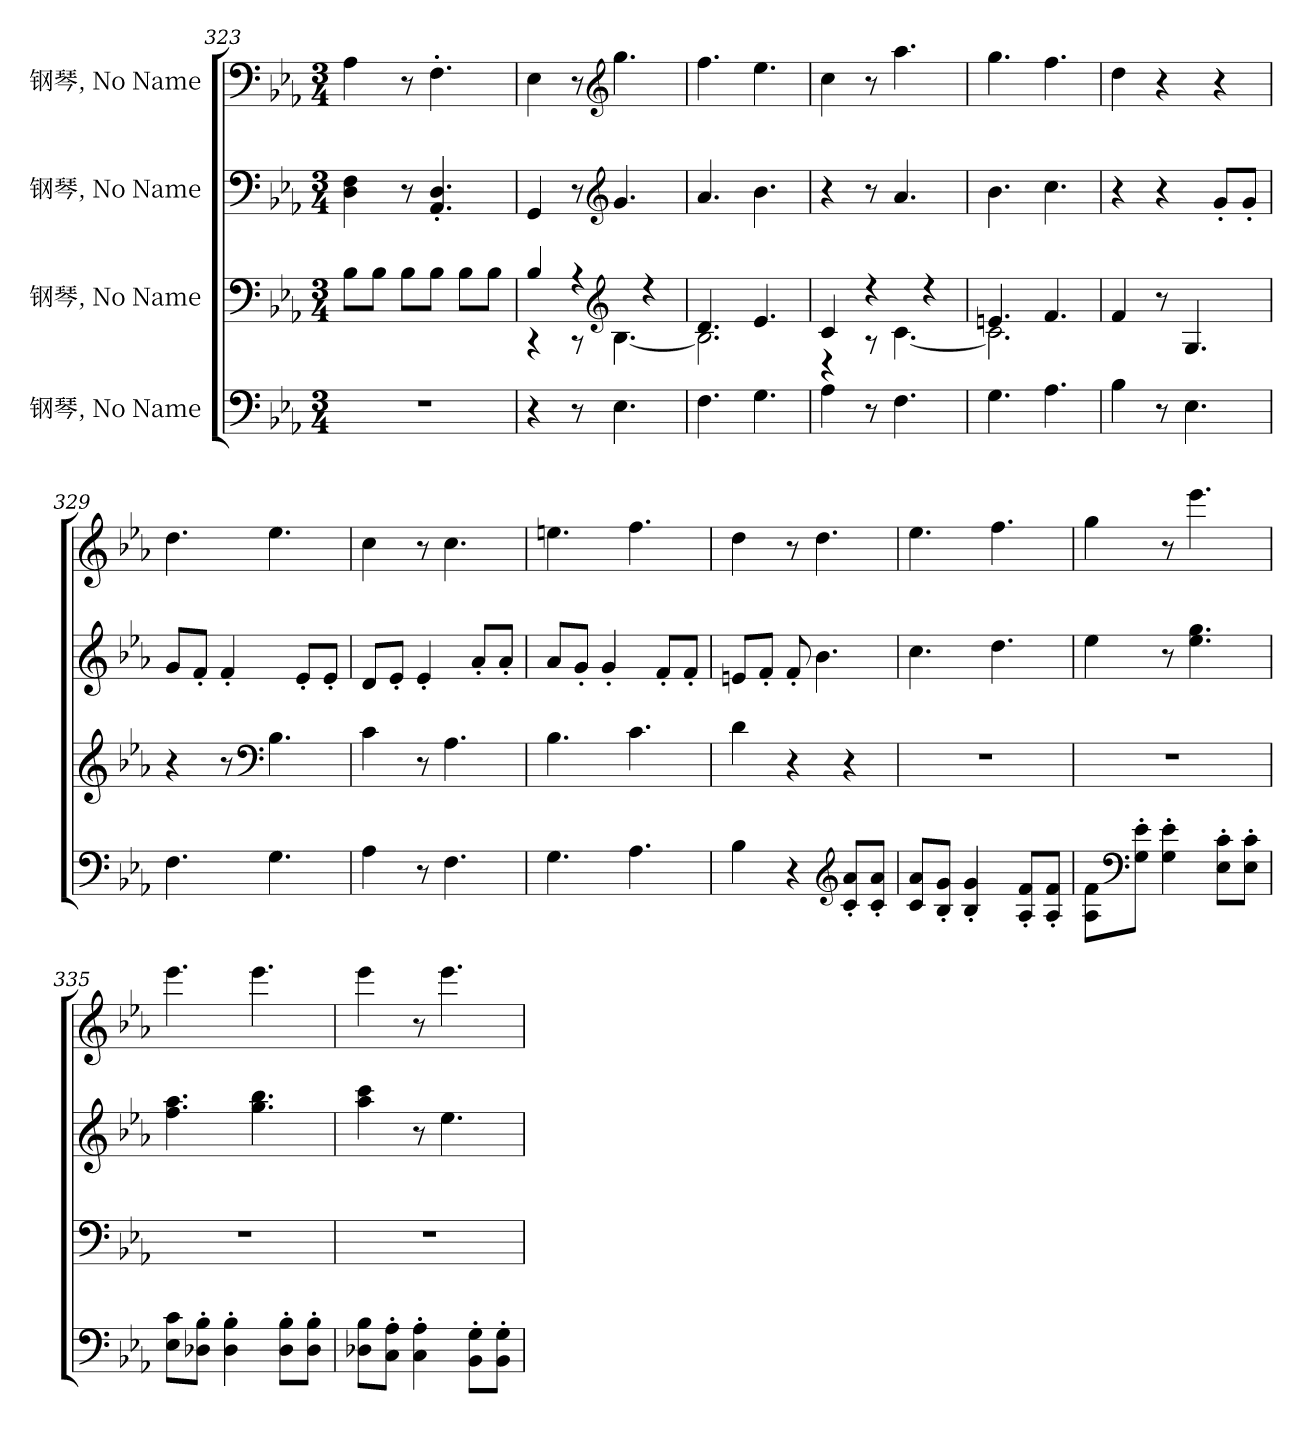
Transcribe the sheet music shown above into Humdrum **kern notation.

**kern	**kern	**kern	**kern
*part4	*part3	*part2	*part1
*staff4	*staff3	*staff2	*staff1
*I"钢琴, No Name	*I"钢琴, No Name	*I"钢琴, No Name	*I"钢琴, No Name
*clefF4	*clefF4	*clefF4	*clefF4
*k[b-e-a-]	*k[b-e-a-]	*k[b-e-a-]	*k[b-e-a-]
*M3/4	*M3/4	*M3/4	*M3/4
=323	=323	=323	=323
2.r	8B-\L	4D\ 4F\	4A-\
.	8B-\J	.	.
.	8B-\L	8r	8r
.	8B-\J	4.AA-/' 4.D/'	4.F'\
.	8B-\L	.	.
.	8B-\J	.	.
!!LO:LB:g=z
=324	=324	=324	=324
*	*^	*	*
4r	4B-/	4r	4GG/	4E-\
8r	4r	8r	8r	8r
*	*clefG2	*	*clefG2	*clefG2
*	*	*	*	*MM185
4.E-\	.	[4.B-\	4.g/	4.gg\
.	4r	.	.	.
=325	=325	=325	=325	=325
4.F\	4.d/	2.B-\]	4.a-/	4.ff\
4.G\	4.e-/	.	4.b-\	4.ee-\
=326	=326	=326	=326	=326
4A-\	4c/	4r	4r	4cc\
*	*	*	*	*MM183
8r	4r	8r	8r	8r
*	*	*	*	*MM185
4.F\	.	[4.c\	4.a-/	4.aa-\
.	4r	.	.	.
=327	=327	=327	=327	=327
4.G\	4.en/	2.c\]	4.b-\	4.gg\
4.A-\	4.f/	.	4.cc\	4.ff\
*	*v	*v	*	*
=328	=328	=328	=328
4B-\	4f/	4r	4dd\
8r	8r	4r	4r
4.E-\	4.G/	.	.
.	.	8g'/L	4r
.	.	8g'/J	.
=329	=329	=329	=329
4.F\	4r	8g/L	4.dd\
.	.	8f'/J	.
.	8r	4f'/	.
*	*clefF4	*	*
4.G\	4.B-\	.	4.ee-\
.	.	8e-'/L	.
.	.	8e-'/J	.
=330	=330	=330	=330
4A-\	4c\	8d/L	4cc\
.	.	8e-'/J	.
8r	8r	4e-'/	8r
*	*	*	*MM185
4.F\	4.A-\	.	4.cc\
.	.	8a-'/L	.
.	.	8a-'/J	.
!!LO:PB:g=z
=331	=331	=331	=331
4.G\	4.B-\	8a-/L	4.een\
.	.	8g'/J	.
.	.	4g'/	.
4.A-\	4.c\	.	4.ff\
.	.	8f'/L	.
.	.	8f'/J	.
=332	=332	=332	=332
4B-\	4d\	8en/L	4dd\
.	.	8f'/J	.
4r	4r	8f'/	8r
*	*	*	*MM185
.	.	4.b-\	4.dd\
*clefG2	*	*	*
8c/' 8a-/'L	4r	.	.
8c/' 8a-/'J	.	.	.
=333	=333	=333	=333
8c/ 8a-/L	2.r	4.cc\	4.ee-\
8B-/' 8g/'J	.	.	.
4B-/' 4g/'	.	.	.
.	.	4.dd\	4.ff\
8A-/' 8f/'L	.	.	.
8A-/' 8f/'J	.	.	.
=334	=334	=334	=334
8A-\ 8f\L	2.r	4ee-\	4gg\
*clefF4	*	*	*
8G\' 8e-\'J	.	.	.
*	*	*	*MM183
4G\' 4e-\'	.	8r	8r
*	*	*	*MM185
.	.	4.ee-\ 4.gg\	4.eee-\
8E-\' 8c\'L	.	.	.
8E-\' 8c\'J	.	.	.
=335	=335	=335	=335
8E-\ 8c\L	2.r	4.ff\ 4.aa-\	4.eee-\
8D-X\' 8B-\'J	.	.	.
4D-\' 4B-\'	.	.	.
.	.	4.gg\ 4.bb-\	4.eee-\
8D-\' 8B-\'L	.	.	.
8D-\' 8B-\'J	.	.	.
!!LO:LB:g=z
=336	=336	=336	=336
8D-X\ 8B-\L	2.r	4aa-\ 4ccc\	4eee-\
8C\' 8A-\'J	.	.	.
4C\' 4A-\'	.	8r	8r
*	*	*	*MM185
.	.	4.ee-\	4.eee-\
8BB-\' 8G\'L	.	.	.
8BB-\' 8G\'J	.	.	.
=	=	=	=
*-	*-	*-	*-
